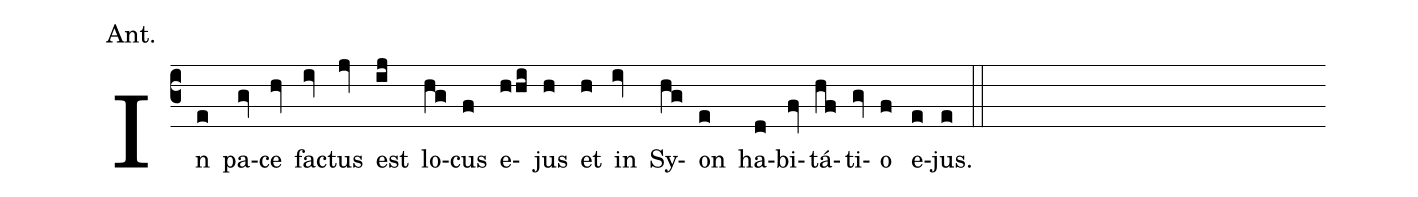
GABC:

annotation: Ant.;
%%
(c3) In(e) pa(gv)ce(hv) fac(iv)tus(jv) est(ij) lo(hg)cus(f) e(hhi)jus(h) et(h) in(iv) Sy(hg)on(e) ha(d)bi(fv)tá(hf)ti(gv)o(f) e(e)jus.(e) (::)
